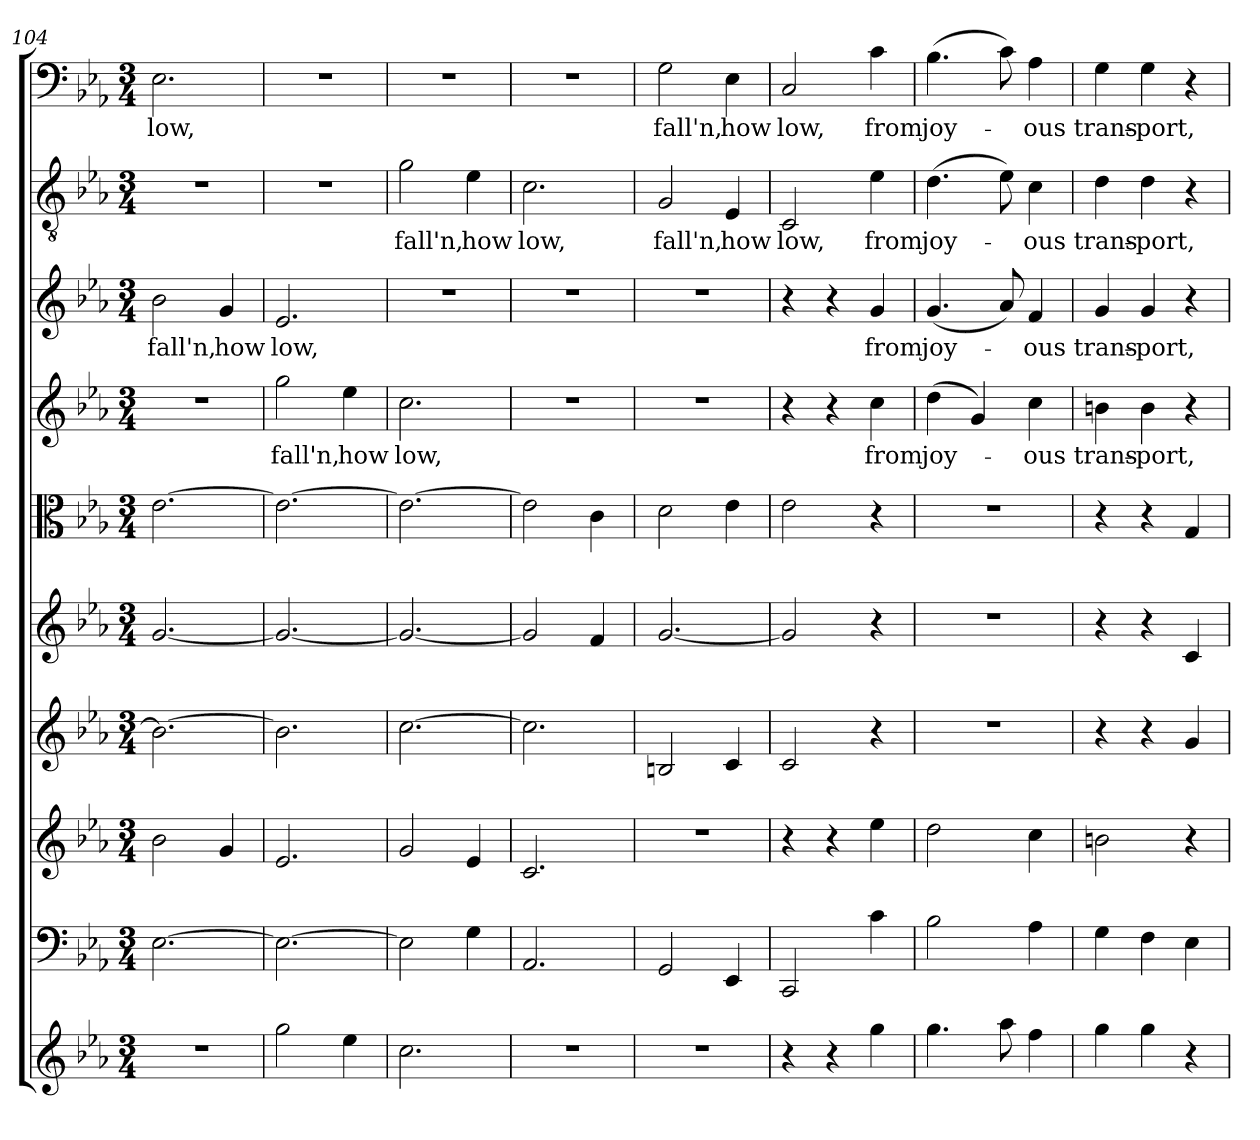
**kern	**kern	**kern	**kern	**kern	**kern	**kern	**text	**kern	**text	**kern	**text	**kern	**text
*part10	*part9	*part8	*part7	*part6	*part5	*part4	*part4	*part3	*part3	*part2	*part2	*part1	*part1
*staff10	*staff9	*staff8	*staff7	*staff6	*staff5	*staff4	*staff4	*staff3	*staff3	*staff2	*staff2	*staff1	*staff1
*clefG2	*clefF4	*clefG2	*clefG2	*clefG2	*clefC3	*clefG2	*	*clefG2	*	*clefGv2	*	*clefF4	*
*k[b-e-a-]	*k[b-e-a-]	*k[b-e-a-]	*k[b-e-a-]	*k[b-e-a-]	*k[b-e-a-]	*k[b-e-a-]	*	*k[b-e-a-]	*	*k[b-e-a-]	*	*k[b-e-a-]	*
*c:	*c:	*c:	*c:	*c:	*c:	*c:	*	*c:	*	*c:	*	*c:	*
*M3/4	*M3/4	*M3/4	*M3/4	*M3/4	*M3/4	*M3/4	*	*M3/4	*	*M3/4	*	*M3/4	*
=104	=104	=104	=104	=104	=104	=104	=104	=104	=104	=104	=104	=104	=104
2.r	[2.E-\	2b-\	2.b-\_	[2.g/	[2.e-\	2.r	.	2b-\	fall'n,	2.r	.	2.E-\	low,
.	.	4g/	.	.	.	.	.	4g/	how	.	.	.	.
=105	=105	=105	=105	=105	=105	=105	=105	=105	=105	=105	=105	=105	=105
2gg\	2.E-\_	2.e-/	2.b-\]	2.g/_	2.e-\_	2gg\	fall'n,	2.e-/	low,	2.r	.	2.r	.
4ee-\	.	.	.	.	.	4ee-\	how	.	.	.	.	.	.
=106	=106	=106	=106	=106	=106	=106	=106	=106	=106	=106	=106	=106	=106
2.cc\	2E-\]	2g/	[2.cc\	2.g/_	2.e-\_	2.cc\	low,	2.r	.	2g\	fall'n,	2.r	.
.	4G\	4e-/	.	.	.	.	.	.	.	4e-\	how	.	.
=107	=107	=107	=107	=107	=107	=107	=107	=107	=107	=107	=107	=107	=107
2.r	2.AA-/	2.c/	2.cc\]	2g/]	2e-\]	2.r	.	2.r	.	2.c\	low,	2.r	.
.	.	.	.	4f/	4c\	.	.	.	.	.	.	.	.
=108	=108	=108	=108	=108	=108	=108	=108	=108	=108	=108	=108	=108	=108
2.r	2GG/	2.r	2Bn/	[2.g/	2d\	2.r	.	2.r	.	2G/	fall'n,	2G\	fall'n,
.	4EE-/	.	4c/	.	4e-\	.	.	.	.	4E-/	how	4E-\	how
=109	=109	=109	=109	=109	=109	=109	=109	=109	=109	=109	=109	=109	=109
4r	2CC/	4r	2c/	2g/]	2e-\	4r	.	4r	.	2C/	low,	2C/	low,
4r	.	4r	.	.	.	4r	.	4r	.	.	.	.	.
4gg\	4c\	4ee-\	4r	4r	4r	4cc\	from	4g/	from	4e-\	from	4c\	from
=110	=110	=110	=110	=110	=110	=110	=110	=110	=110	=110	=110	=110	=110
4.gg\	2B-\	2dd\	2.r	2.r	2.r	(4dd\	joy-	(4.g/	joy-	(4.d\	joy-	(4.B-\	joy-
.	.	.	.	.	.	4g/)	.	.	.	.	.	.	.
8aa-\	.	.	.	.	.	.	.	8a-/)	.	8e-\)	.	8c\)	.
4ff\	4A-\	4cc\	.	.	.	4cc\	-ous	4f/	-ous	4c\	-ous	4A-\	-ous
=111	=111	=111	=111	=111	=111	=111	=111	=111	=111	=111	=111	=111	=111
4gg\	4G\	2bn\	4r	4r	4r	4bn\	trans-	4g/	trans-	4d\	trans-	4G\	trans-
4gg\	4F\	.	4r	4r	4r	4b\	-port,	4g/	-port,	4d\	-port,	4G\	-port,
4r	4E-\	4r	4g/	4c/	4G/	4r	.	4r	.	4r	.	4r	.
=	=	=	=	=	=	=	=	=	=	=	=	=	=
*-	*-	*-	*-	*-	*-	*-	*-	*-	*-	*-	*-	*-	*-
